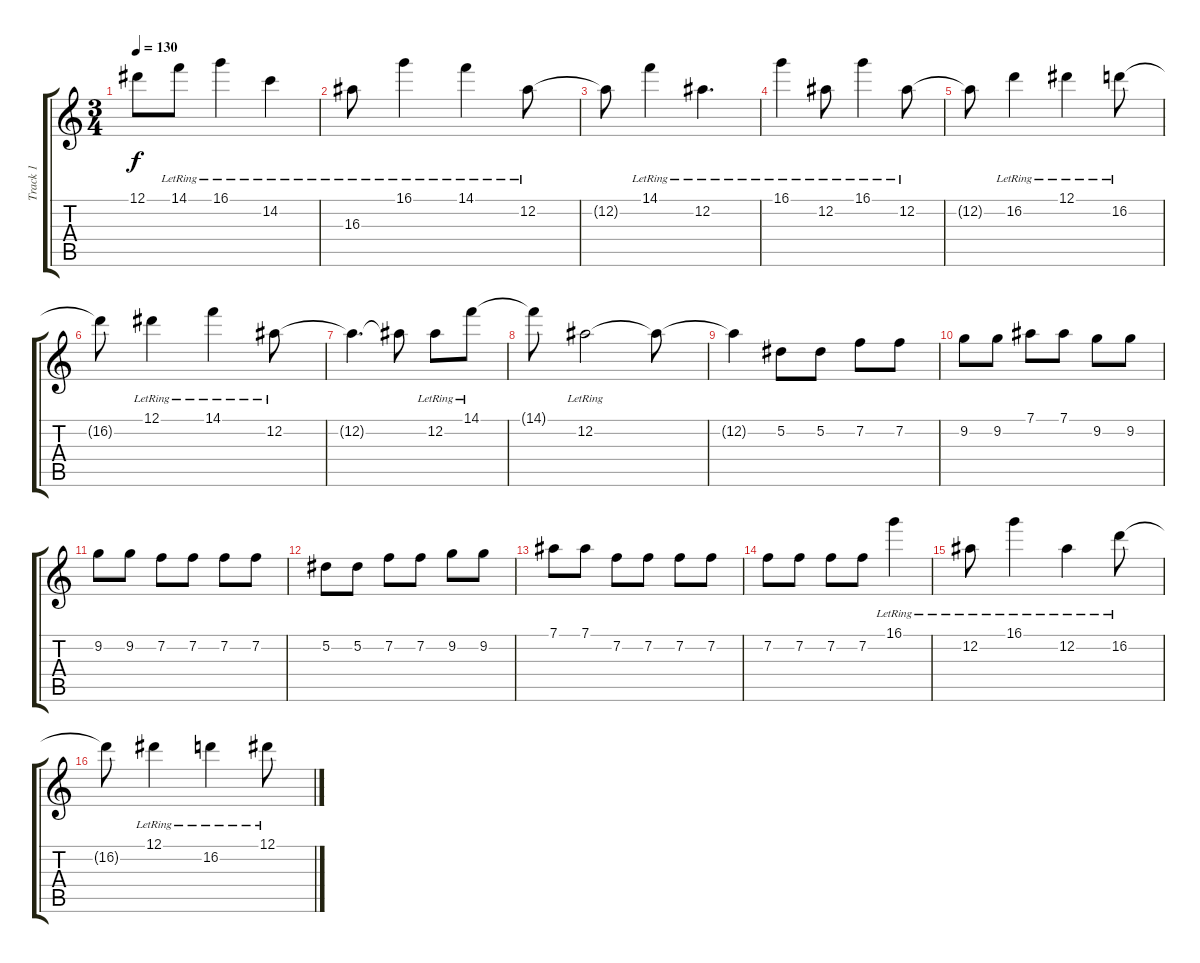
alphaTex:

\track ("Track 1" "Track 1") {instrument acousticguitarsteel}
\staff {score tabs}
\tuning (Eb4 Bb3 Gb3 Db3 Ab2 Db2) {hide}
\ts (3 4)
\tempo 130
\clef g2
\ks c
12.1{t}.8{dy f} 14.1{lr}.8 16.1{lr}.4 14.2{lr}.4 |
16.3{lr}.8 16.1{lr}.4 14.1{lr}.4 12.2{lr}.8 |
12.2{t}.8 14.1{lr}.4 12.2{lr}.4{d} |
16.1{lr}.4 12.2{lr}.8 16.1{lr}.4 12.2{lr}.8 |
12.2{t}.8 16.2{lr}.4 12.1{lr}.4 16.2{lr}.8 |
16.2{t}.8 12.1{lr}.4 14.1{lr}.4 12.2{lr}.8 |
12.2{t}.4{d} 12.2{t}.8 12.2{lr}.8 14.1{lr}.8 |
14.1{t}.8 12.2{lr}.2 12.2{t}.8 |
12.2{t}.4 5.2.8 5.2.8 7.2.8 7.2.8 |
9.2.8 9.2.8 7.1.8 7.1.8 9.2.8 9.2.8 |
9.2.8 9.2.8 7.2.8 7.2.8 7.2.8 7.2.8 |
5.2.8 5.2.8 7.2.8 7.2.8 9.2.8 9.2.8 |
7.1.8 7.1.8 7.2.8 7.2.8 7.2.8 7.2.8 |
7.2.8 7.2.8 7.2.8 7.2.8 16.1{lr}.4 |
12.2{lr}.8 16.1{lr}.4 12.2{lr}.4 16.2{lr}.8 |
16.2{t}.8 12.1{lr}.4 16.2{lr}.4 12.1{lr}.8
